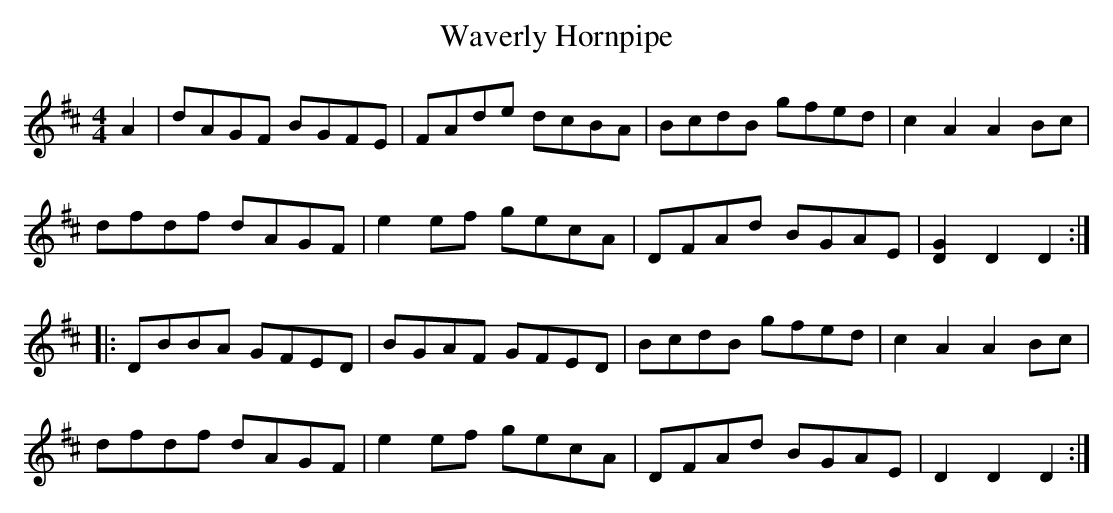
X:1
T:Waverly Hornpipe
M:4/4
L:1/8
K:D
A2|dAGF BGFE|FAde dcBA|BcdB gfed|c2A2A2 Bc|
dfdf dAGF|e2 ef gecA|DFAd BGAE|[D2G2]D2D2:|
|:DBBA GFED|BGAF GFED|BcdB gfed|c2A2A2 Bc|
dfdf dAGF|e2 ef gecA|DFAd BGAE|D2D2D2:|]
